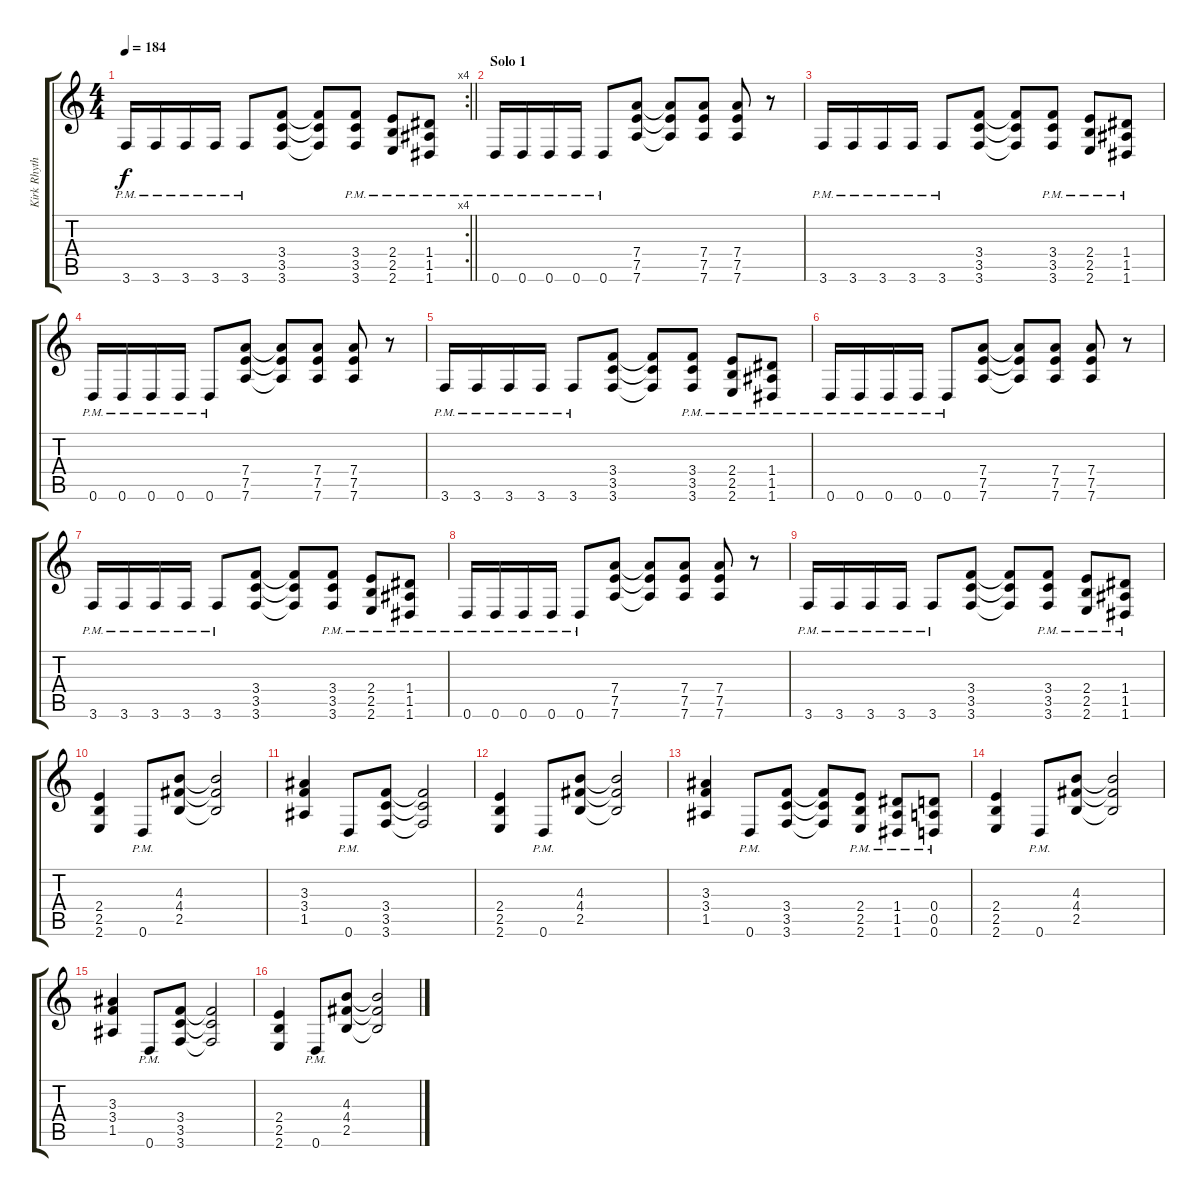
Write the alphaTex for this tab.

\track ("Kirk Rhythm" "Kirk Rhyth") {instrument distortionguitar}
\staff {score tabs}
\tuning (E4 B3 G3 D3 A2 D2) {hide}
\rc 4
\ts (4 4)
\tempo 184
\clef g2
\barLineRight lightlight
\ks c
3.6{pm}.16{dy f} 3.6{pm}.16 3.6{pm}.16 3.6{pm}.16 3.6{pm}.8 (3.4 3.5 3.6).8 (3.4{t} 3.5{t} 3.6{t}).8 (3.4{pm} 3.5{pm} 3.6{pm}).8 (2.4{pm} 2.5{pm} 2.6{pm}).8 (1.4{pm} 1.5{pm} 1.6{pm}).8 |
\section ("" "Solo 1")
0.6{pm}.16 0.6{pm}.16 0.6{pm}.16 0.6{pm}.16 0.6{pm}.8 (7.4 7.5 7.6).8 (7.4{t} 7.5{t} 7.6{t}).8 (7.4 7.5 7.6).8 (7.4 7.5 7.6).8 r.8 |
3.6{pm}.16 3.6{pm}.16 3.6{pm}.16 3.6{pm}.16 3.6{pm}.8 (3.4 3.5 3.6).8 (3.4{t} 3.5{t} 3.6{t}).8 (3.4{pm} 3.5{pm} 3.6{pm}).8 (2.4{pm} 2.5{pm} 2.6{pm}).8 (1.4{pm} 1.5{pm} 1.6{pm}).8 |
0.6{pm}.16 0.6{pm}.16 0.6{pm}.16 0.6{pm}.16 0.6{pm}.8 (7.4 7.5 7.6).8 (7.4{t} 7.5{t} 7.6{t}).8 (7.4 7.5 7.6).8 (7.4 7.5 7.6).8 r.8 |
3.6{pm}.16 3.6{pm}.16 3.6{pm}.16 3.6{pm}.16 3.6{pm}.8 (3.4 3.5 3.6).8 (3.4{t} 3.5{t} 3.6{t}).8 (3.4{pm} 3.5{pm} 3.6{pm}).8 (2.4{pm} 2.5{pm} 2.6{pm}).8 (1.4{pm} 1.5{pm} 1.6{pm}).8 |
0.6{pm}.16 0.6{pm}.16 0.6{pm}.16 0.6{pm}.16 0.6{pm}.8 (7.4 7.5 7.6).8 (7.4{t} 7.5{t} 7.6{t}).8 (7.4 7.5 7.6).8 (7.4 7.5 7.6).8 r.8 |
3.6{pm}.16 3.6{pm}.16 3.6{pm}.16 3.6{pm}.16 3.6{pm}.8 (3.4 3.5 3.6).8 (3.4{t} 3.5{t} 3.6{t}).8 (3.4{pm} 3.5{pm} 3.6{pm}).8 (2.4{pm} 2.5{pm} 2.6{pm}).8 (1.4{pm} 1.5{pm} 1.6{pm}).8 |
0.6{pm}.16 0.6{pm}.16 0.6{pm}.16 0.6{pm}.16 0.6{pm}.8 (7.4 7.5 7.6).8 (7.4{t} 7.5{t} 7.6{t}).8 (7.4 7.5 7.6).8 (7.4 7.5 7.6).8 r.8 |
3.6{pm}.16 3.6{pm}.16 3.6{pm}.16 3.6{pm}.16 3.6{pm}.8 (3.4 3.5 3.6).8 (3.4{t} 3.5{t} 3.6{t}).8 (3.4{pm} 3.5{pm} 3.6{pm}).8 (2.4{pm} 2.5{pm} 2.6{pm}).8 (1.4{pm} 1.5{pm} 1.6{pm}).8 |
(2.4 2.5 2.6).4 0.6{pm}.8 (4.3 4.4 2.5).8 (4.3{t} 4.4{t} 2.5{t}).2 |
(3.3 3.4 1.5).4 0.6{pm}.8 (3.4 3.5 3.6).8 (3.4{t} 3.5{t} 3.6{t}).2 |
(2.4 2.5 2.6).4 0.6{pm}.8 (4.3 4.4 2.5).8 (4.3{t} 4.4{t} 2.5{t}).2 |
(3.3 3.4 1.5).4 0.6{pm}.8 (3.4 3.5 3.6).8 (3.4{t} 3.5{t} 3.6{t}).8 (2.4{pm} 2.5{pm} 2.6{pm}).8 (1.4{pm} 1.5{pm} 1.6{pm}).8 (0.4{pm} 0.5{pm} 0.6{pm}).8 |
(2.4 2.5 2.6).4 0.6{pm}.8 (4.3 4.4 2.5).8 (4.3{t} 4.4{t} 2.5{t}).2 |
(3.3 3.4 1.5).4 0.6{pm}.8 (3.4 3.5 3.6).8 (3.4{t} 3.5{t} 3.6{t}).2 |
(2.4 2.5 2.6).4 0.6{pm}.8 (4.3 4.4 2.5).8 (4.3{t} 4.4{t} 2.5{t}).2
